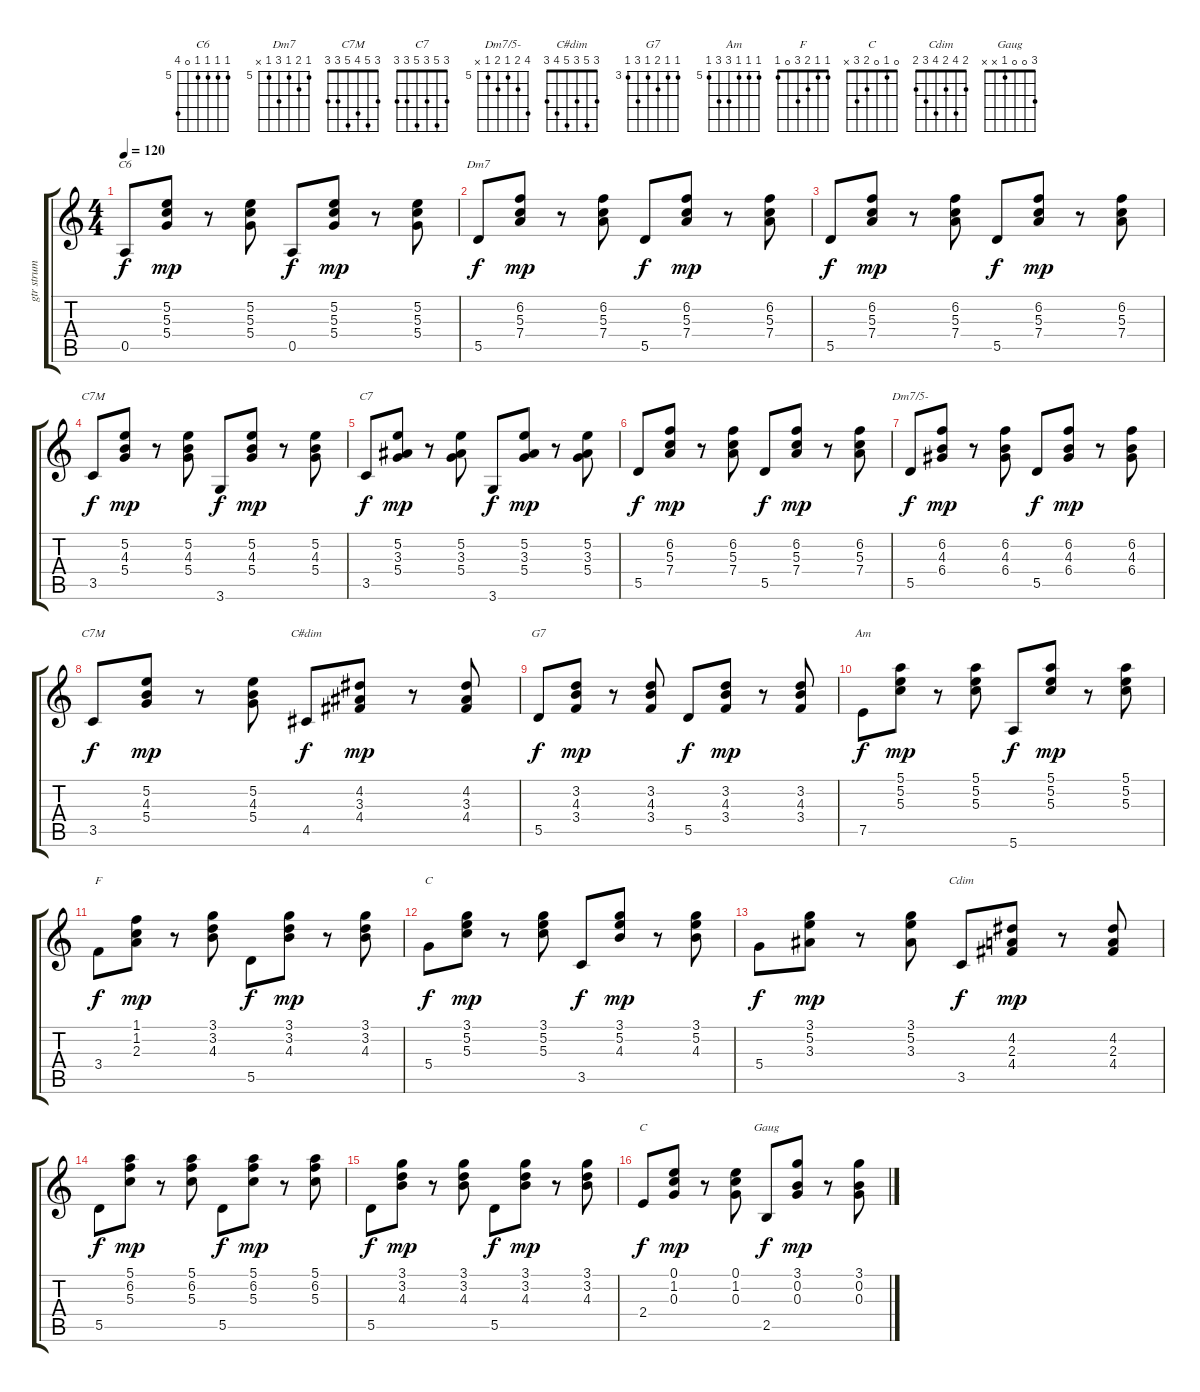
\track ("gtr strum" "gtr strum") {instrument acousticguitarnylon}
\staff {score tabs}
\tuning (E4 B3 G3 D3 A2 E2) {hide}
\chord ("C6" 5 5 5 5 0 8) {firstfret 5}
\chord ("Dm7" 5 6 5 7 5 x) {firstfret 5}
\chord ("C7M" x 5 4 5 3 x)
\chord ("C7" 3 5 3 5 3 3)
\chord ("Dm7/5-" 8 6 5 6 5 x) {firstfret 5}
\chord ("C7M" 3 5 4 5 3 3)
\chord ("C#dim" 3 5 3 5 4 3)
\chord ("G7" 3 3 4 3 5 3) {firstfret 3}
\chord ("Am" 5 5 5 7 7 5) {firstfret 5}
\chord ("F" 1 1 2 3 0 1)
\chord ("C" 3 5 5 5 3 3)
\chord ("Cdim" 2 4 2 4 3 2)
\chord ("C" 0 1 0 2 3 x)
\chord ("Gaug" 3 0 0 1 x x)
\ts (4 4)
\tempo 120
\clef g2
\ks c
0.5.8{ch "C6" dy f} (5.2 5.3 5.4).8{dy mp} r.8 (5.2 5.3 5.4).8 0.5.8{dy f} (5.2 5.3 5.4).8{dy mp} r.8 (5.2 5.3 5.4).8 |
5.5.8{ch "Dm7" dy f} (6.2 5.3 7.4).8{dy mp} r.8 (6.2 5.3 7.4).8 5.5.8{dy f} (6.2 5.3 7.4).8{dy mp} r.8 (6.2 5.3 7.4).8 |
5.5.8{dy f} (6.2 5.3 7.4).8{dy mp} r.8 (6.2 5.3 7.4).8 5.5.8{dy f} (6.2 5.3 7.4).8{dy mp} r.8 (6.2 5.3 7.4).8 |
3.5.8{ch "C7M" dy f} (5.2 4.3 5.4).8{dy mp} r.8 (5.2 4.3 5.4).8 3.6.8{dy f} (5.2 4.3 5.4).8{dy mp} r.8 (5.2 4.3 5.4).8 |
3.5.8{ch "C7" dy f} (5.2 3.3 5.4).8{dy mp} r.8 (5.2 3.3 5.4).8 3.6.8{dy f} (5.2 3.3 5.4).8{dy mp} r.8 (5.2 3.3 5.4).8 |
5.5.8{dy f} (6.2 5.3 7.4).8{dy mp} r.8 (6.2 5.3 7.4).8 5.5.8{dy f} (6.2 5.3 7.4).8{dy mp} r.8 (6.2 5.3 7.4).8 |
5.5.8{ch "Dm7/5-" dy f} (6.2 4.3 6.4).8{dy mp} r.8 (6.2 4.3 6.4).8 5.5.8{dy f} (6.2 4.3 6.4).8{dy mp} r.8 (6.2 4.3 6.4).8 |
3.5.8{ch "C7M" dy f} (5.2 4.3 5.4).8{dy mp} r.8 (5.2 4.3 5.4).8 4.5.8{ch "C#dim" dy f} (4.2 3.3 4.4).8{dy mp} r.8 (4.2 3.3 4.4).8 |
5.5.8{ch "G7" dy f} (3.2 4.3 3.4).8{dy mp} r.8 (3.2 4.3 3.4).8 5.5.8{dy f} (3.2 4.3 3.4).8{dy mp} r.8 (3.2 4.3 3.4).8 |
7.5.8{ch "Am" dy f} (5.1 5.2 5.3).8{dy mp} r.8 (5.1 5.2 5.3).8 5.6.8{dy f} (5.1 5.2 5.3).8{dy mp} r.8 (5.1 5.2 5.3).8 |
3.4.8{ch "F" dy f} (1.1 1.2 2.3).8{dy mp} r.8 (3.1 3.2 4.3).8 5.5.8{dy f} (3.1 3.2 4.3).8{dy mp} r.8 (3.1 3.2 4.3).8 |
5.4.8{ch "C" dy f} (3.1 5.2 5.3).8{dy mp} r.8 (3.1 5.2 5.3).8 3.5.8{dy f} (3.1 5.2 4.3).8{dy mp} r.8 (3.1 5.2 4.3).8 |
5.4.8{dy f} (3.1 5.2 3.3).8{dy mp} r.8 (3.1 5.2 3.3).8 3.5.8{ch "Cdim" dy f} (4.2 2.3 4.4).8{dy mp} r.8 (4.2 2.3 4.4).8 |
5.5.8{dy f} (5.1 6.2 5.3).8{dy mp} r.8 (5.1 6.2 5.3).8 5.5.8{dy f} (5.1 6.2 5.3).8{dy mp} r.8 (5.1 6.2 5.3).8 |
5.5.8{dy f} (3.1 3.2 4.3).8{dy mp} r.8 (3.1 3.2 4.3).8 5.5.8{dy f} (3.1 3.2 4.3).8{dy mp} r.8 (3.1 3.2 4.3).8 |
2.4.8{ch "C" dy f} (0.1 1.2 0.3).8{dy mp} r.8 (0.1 1.2 0.3).8 2.5.8{ch "Gaug" dy f} (3.1 0.2 0.3).8{dy mp} r.8 (3.1 0.2 0.3).8
